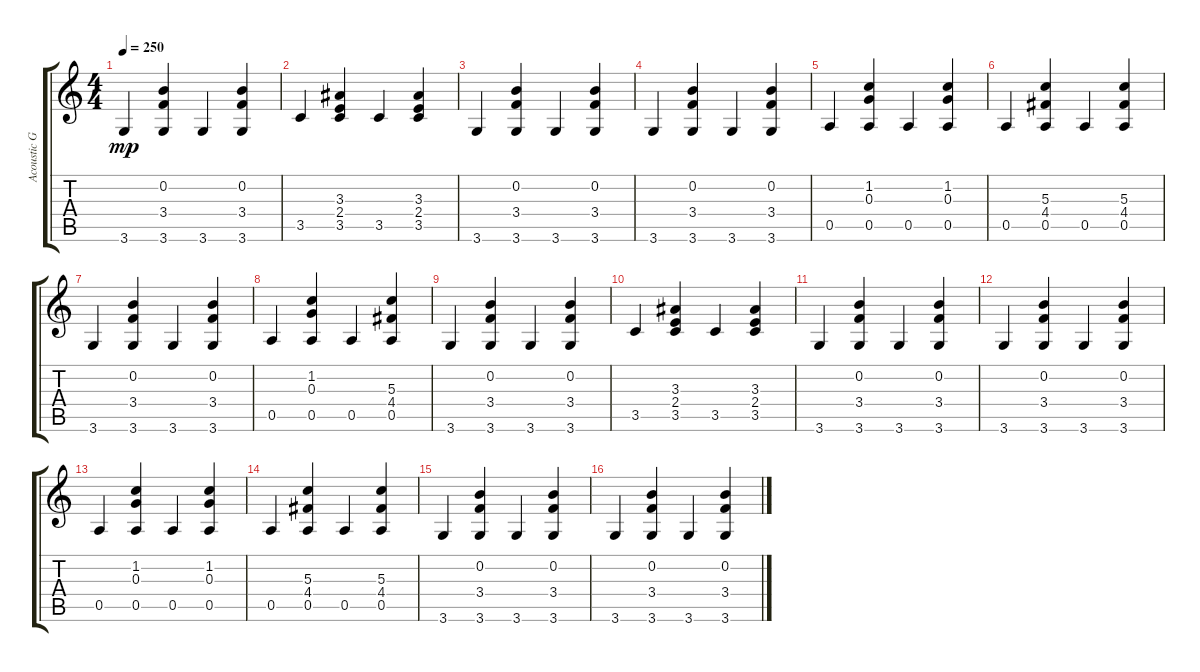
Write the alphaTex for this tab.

\track ("Acoustic Guitar " "Acoustic G") {instrument acousticguitarsteel}
\staff {score tabs}
\tuning (E4 B3 G3 D3 A2 E2) {hide}
\ts (4 4)
\tempo 250
\clef g2
\ks c
3.6.4{dy mp} (0.2 3.4 3.6).4 3.6.4 (0.2 3.4 3.6).4 |
3.5.4 (3.3 2.4 3.5).4 3.5.4 (3.3 2.4 3.5).4 |
3.6.4 (0.2 3.4 3.6).4 3.6.4 (0.2 3.4 3.6).4 |
3.6.4 (0.2 3.4 3.6).4 3.6.4 (0.2 3.4 3.6).4 |
0.5.4 (1.2 0.3 0.5).4 0.5.4 (1.2 0.3 0.5).4 |
0.5.4 (5.3 4.4 0.5).4 0.5.4 (5.3 4.4 0.5).4 |
3.6.4 (0.2 3.4 3.6).4 3.6.4 (0.2 3.4 3.6).4 |
0.5.4 (1.2 0.3 0.5).4 0.5.4 (5.3 4.4 0.5).4 |
3.6.4 (0.2 3.4 3.6).4 3.6.4 (0.2 3.4 3.6).4 |
3.5.4 (3.3 2.4 3.5).4 3.5.4 (3.3 2.4 3.5).4 |
3.6.4 (0.2 3.4 3.6).4 3.6.4 (0.2 3.4 3.6).4 |
3.6.4 (0.2 3.4 3.6).4 3.6.4 (0.2 3.4 3.6).4 |
0.5.4 (1.2 0.3 0.5).4 0.5.4 (1.2 0.3 0.5).4 |
0.5.4 (5.3 4.4 0.5).4 0.5.4 (5.3 4.4 0.5).4 |
3.6.4 (0.2 3.4 3.6).4 3.6.4 (0.2 3.4 3.6).4 |
3.6.4 (0.2 3.4 3.6).4 3.6.4 (0.2 3.4 3.6).4
